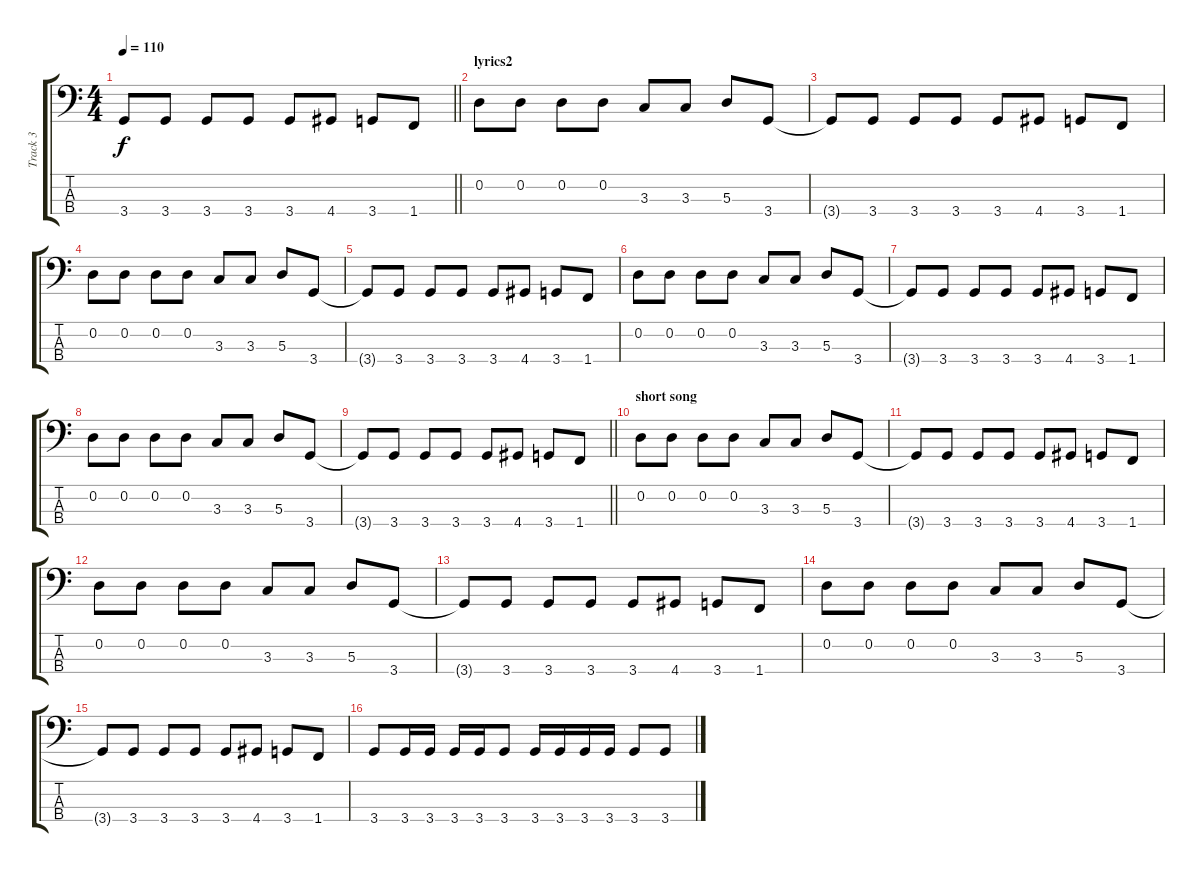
\track ("Track 3" "Track 3") {instrument electricbassfinger}
\staff {score tabs}
\tuning (G2 D2 A1 E1) {hide}
\ts (4 4)
\tempo 110
\clef f4
\barLineRight lightlight
\ks c
3.4{t}.8{dy f} 3.4.8 3.4.8 3.4.8 3.4.8 4.4.8 3.4.8 1.4.8 |
\section ("" "lyrics2")
0.2.8 0.2.8 0.2.8 0.2.8 3.3.8 3.3.8 5.3.8 3.4.8 |
3.4{t}.8 3.4.8 3.4.8 3.4.8 3.4.8 4.4.8 3.4.8 1.4.8 |
0.2.8 0.2.8 0.2.8 0.2.8 3.3.8 3.3.8 5.3.8 3.4.8 |
3.4{t}.8 3.4.8 3.4.8 3.4.8 3.4.8 4.4.8 3.4.8 1.4.8 |
0.2.8 0.2.8 0.2.8 0.2.8 3.3.8 3.3.8 5.3.8 3.4.8 |
3.4{t}.8 3.4.8 3.4.8 3.4.8 3.4.8 4.4.8 3.4.8 1.4.8 |
0.2.8 0.2.8 0.2.8 0.2.8 3.3.8 3.3.8 5.3.8 3.4.8 |
\barLineRight lightlight
3.4{t}.8 3.4.8 3.4.8 3.4.8 3.4.8 4.4.8 3.4.8 1.4.8 |
\section ("" "short song")
0.2.8 0.2.8 0.2.8 0.2.8 3.3.8 3.3.8 5.3.8 3.4.8 |
3.4{t}.8 3.4.8 3.4.8 3.4.8 3.4.8 4.4.8 3.4.8 1.4.8 |
0.2.8 0.2.8 0.2.8 0.2.8 3.3.8 3.3.8 5.3.8 3.4.8 |
3.4{t}.8 3.4.8 3.4.8 3.4.8 3.4.8 4.4.8 3.4.8 1.4.8 |
0.2.8 0.2.8 0.2.8 0.2.8 3.3.8 3.3.8 5.3.8 3.4.8 |
3.4{t}.8 3.4.8 3.4.8 3.4.8 3.4.8 4.4.8 3.4.8 1.4.8 |
3.4.8 3.4.16 3.4.16 3.4.16 3.4.16 3.4.8 3.4.16 3.4.16 3.4.16 3.4.16 3.4.8 3.4.8
